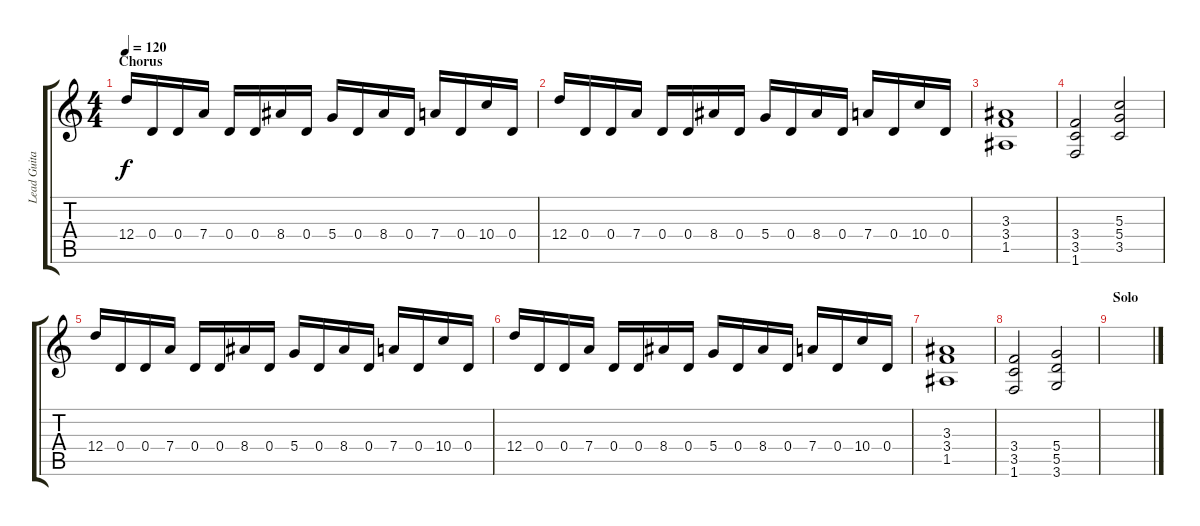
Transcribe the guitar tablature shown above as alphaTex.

\track ("Lead Guitar" "Lead Guita") {instrument distortionguitar}
\staff {score tabs}
\tuning (E4 B3 G3 D3 A2 E2) {hide}
\ts (4 4)
\section ("" "Chorus")
\tempo 120
\clef g2
\ks c
12.4.16{dy f} 0.4.16 0.4.16 7.4.16 0.4.16 0.4.16 8.4.16 0.4.16 5.4.16 0.4.16 8.4.16 0.4.16 7.4.16 0.4.16 10.4.16 0.4.16 |
12.4.16 0.4.16 0.4.16 7.4.16 0.4.16 0.4.16 8.4.16 0.4.16 5.4.16 0.4.16 8.4.16 0.4.16 7.4.16 0.4.16 10.4.16 0.4.16 |
(3.3 3.4 1.5).1 |
(3.4 3.5 1.6).2 (5.3 5.4 3.5).2 |
12.4.16 0.4.16 0.4.16 7.4.16 0.4.16 0.4.16 8.4.16 0.4.16 5.4.16 0.4.16 8.4.16 0.4.16 7.4.16 0.4.16 10.4.16 0.4.16 |
12.4.16 0.4.16 0.4.16 7.4.16 0.4.16 0.4.16 8.4.16 0.4.16 5.4.16 0.4.16 8.4.16 0.4.16 7.4.16 0.4.16 10.4.16 0.4.16 |
(3.3 3.4 1.5).1 |
(3.4 3.5 1.6).2 (5.4 5.5 3.6).2 |
\section ("" "Solo")
